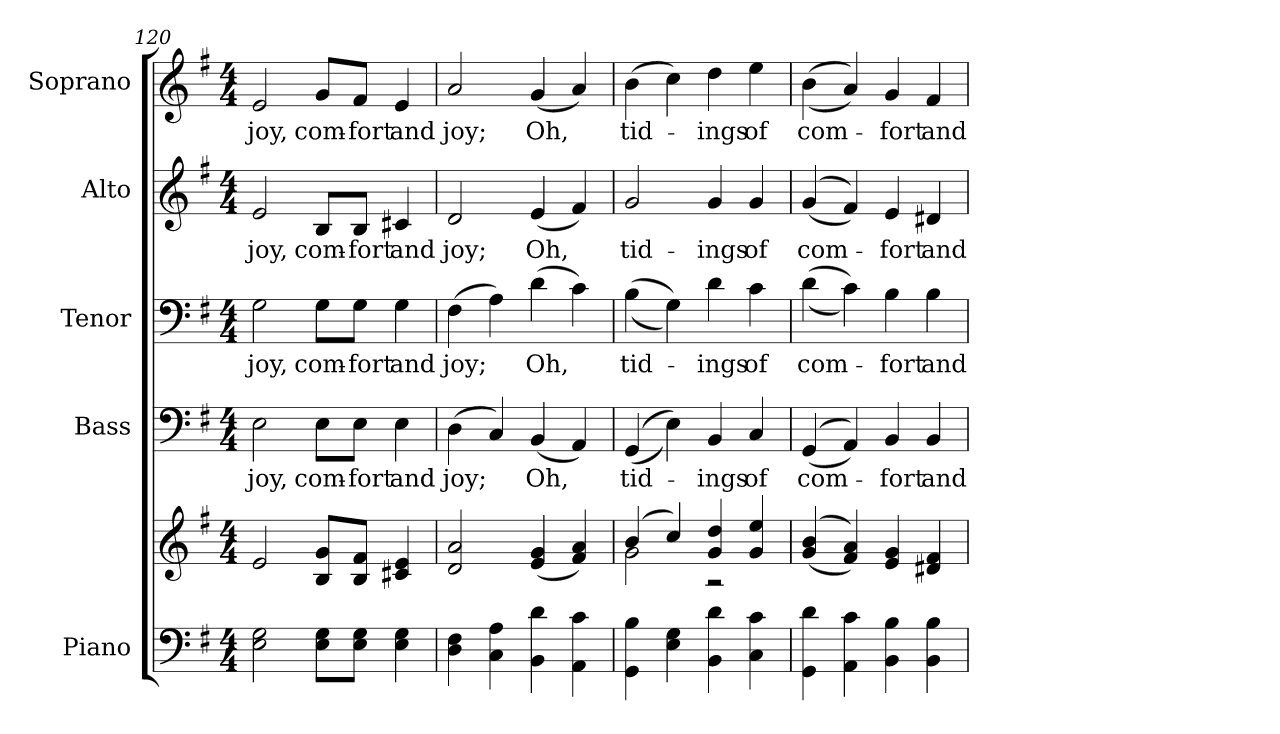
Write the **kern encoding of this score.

**kern	**kern	**kern	**text	**kern	**text	**kern	**text	**kern	**text
*part5	*part5	*part4	*part4	*part3	*part3	*part2	*part2	*part1	*part1
*staff6	*staff5	*staff4	*staff4	*staff3	*staff3	*staff2	*staff2	*staff1	*staff1
*I"Piano	*	*I"Bass	*	*I"Tenor	*	*I"Alto	*	*I"Soprano	*
*I'Pno.	*	*I'B.	*	*I'T.	*	*I'A.	*	*I'S.	*
*clefF4	*clefG2	*clefF4	*	*clefF4	*	*clefG2	*	*clefG2	*
*k[f#]	*k[f#]	*k[f#]	*	*k[f#]	*	*k[f#]	*	*k[f#]	*
*G:	*G:	*G:	*	*G:	*	*G:	*	*G:	*
*M4/4	*M4/4	*M4/4	*	*M4/4	*	*M4/4	*	*M4/4	*
=120	=120	=120	=120	=120	=120	=120	=120	=120	=120
!	!	!	!LO:LY:b:color=#000000	!	!	!	!	!	!
!	!	!	!	!	!LO:LY:b:color=#000000	!	!	!	!
!	!	!	!	!	!	!	!LO:LY:b:color=#000000	!	!
!	!	!	!	!	!	!	!	!	!LO:LY:b:color=#000000
2Ei\ 2Gi	2ei/	2Ei\	joy,	2Gi\	joy,	2ei/	joy,	2ei/	joy,
!	!	!	!LO:LY:b:color=#000000	!	!	!	!	!	!
!	!	!	!	!	!LO:LY:b:color=#000000	!	!	!	!
!	!	!	!	!	!	!	!LO:LY:b:color=#000000	!	!
!	!	!	!	!	!	!	!	!	!LO:LY:b:color=#000000
8Ei\ 8GiL	8Bi/ 8giL	8Ei\L	com-	8Gi\L	com-	8Bi/L	com-	8gi/L	com-
!	!	!	!LO:LY:b:color=#000000	!	!	!	!	!	!
!	!	!	!	!	!LO:LY:b:color=#000000	!	!	!	!
!	!	!	!	!	!	!	!LO:LY:b:color=#000000	!	!
!	!	!	!	!	!	!	!	!	!LO:LY:b:color=#000000
8Ei\ 8GiJ	8Bi/ 8f#iJ	8Ei\J	-fort	8Gi\J	-fort	8Bi/J	-fort	8f#i/J	-fort
!	!	!	!LO:LY:b:color=#000000	!	!	!	!	!	!
!	!	!	!	!	!LO:LY:b:color=#000000	!	!	!	!
!	!	!	!	!	!	!	!LO:LY:b:color=#000000	!	!
!	!	!	!	!	!	!	!	!	!LO:LY:b:color=#000000
4Ei\ 4Gi	4c#Xi/ 4ei	4Ei\	and	4Gi\	and	4c#Xi/	and	4ei/	and
!!LO:PB:g=z
=121	=121	=121	=121	=121	=121	=121	=121	=121	=121
!	!	!	!LO:LY:b:color=#000000	!	!	!	!	!	!
!	!	!	!	!	!LO:LY:b:color=#000000	!	!	!	!
!	!	!	!	!	!	!	!LO:LY:b:color=#000000	!	!
!	!	!	!	!	!	!	!	!	!LO:LY:b:color=#000000
4Di\ 4F#i	2di/ 2ai	(4Di\	joy;	(4F#i\	joy;	2di/	joy;	2ai/	joy;
4Ci\ 4Ai	.	4Ci/)	.	4Ai\)	.	.	.	.	.
!	!	!	!LO:LY:b:color=#000000	!	!	!	!	!	!
!	!	!	!	!	!LO:LY:b:color=#000000	!	!	!	!
!	!	!	!	!	!	!	!LO:LY:b:color=#000000	!	!
!	!	!	!	!	!	!	!	!	!LO:LY:b:color=#000000
4BBi\ 4di	(4ei/ 4gi	(4BBi/	Oh,	(4di\	Oh,	(4ei/	Oh,	(4gi/	Oh,
4AAi\ 4ci	4f#i/ 4ai)	4AAi/)	.	4ci\)	.	4f#i/)	.	4ai/)	.
=122	=122	=122	=122	=122	=122	=122	=122	=122	=122
*	*^	*	*	*	*	*	*	*	*
!	!	!	!	!LO:LY:b:color=#000000	!	!	!	!	!	!
!	!	!	!	!	!	!LO:LY:b:color=#000000	!	!	!	!
!	!	!	!	!	!	!	!	!LO:LY:b:color=#000000	!	!
!	!	!	!	!	!	!	!	!	!	!LO:LY:b:color=#000000
4GGi\ 4Bi	(4bi/	2gi\	((4GGi/	tid-	((4Bi\	tid-	2gi/	tid-	(4bi\	tid-
4Ei\ 4Gi	4cci/)	.	4Ei\))	.	4Gi\))	.	.	.	4cci\)	.
!	!	!	!	!LO:LY:b:color=#000000	!	!	!	!	!	!
!	!	!	!	!	!	!LO:LY:b:color=#000000	!	!	!	!
!	!	!	!	!	!	!	!	!LO:LY:b:color=#000000	!	!
!	!	!	!	!	!	!	!	!	!	!LO:LY:b:color=#000000
4BBi\ 4di	4gi/ 4ddi	2r	4BBi/	-ings	4di\	-ings	4gi/	-ings	4ddi\	-ings
!	!	!	!	!LO:LY:b:color=#000000	!	!	!	!	!	!
!	!	!	!	!	!	!LO:LY:b:color=#000000	!	!	!	!
!	!	!	!	!	!	!	!	!LO:LY:b:color=#000000	!	!
!	!	!	!	!	!	!	!	!	!	!LO:LY:b:color=#000000
4Ci\ 4ci	4gi/ 4eei	.	4Ci/	of	4ci\	of	4gi/	of	4eei\	of
*	*v	*v	*	*	*	*	*	*	*	*
!!LO:PB:g=z
=123	=123	=123	=123	=123	=123	=123	=123	=123	=123
!	!	!	!LO:LY:b:color=#000000	!	!	!	!	!	!
!	!	!	!	!	!LO:LY:b:color=#000000	!	!	!	!
!	!	!	!	!	!	!	!LO:LY:b:color=#000000	!	!
!	!	!	!	!	!	!	!	!	!LO:LY:b:color=#000000
4GGi\ 4di	((4gi/ 4bi	((4GGi/	com-	((4di\	com-	((4gi/	com-	((4bi\	com-
4AAi\ 4ci	4f#i/ 4ai))	4AAi/))	.	4ci\))	.	4f#i/))	.	4ai/))	.
!	!	!	!LO:LY:b:color=#000000	!	!	!	!	!	!
!	!	!	!	!	!LO:LY:b:color=#000000	!	!	!	!
!	!	!	!	!	!	!	!LO:LY:b:color=#000000	!	!
!	!	!	!	!	!	!	!	!	!LO:LY:b:color=#000000
4BBi\ 4Bi	4ei/ 4gi	4BBi/	-fort	4Bi\	-fort	4ei/	-fort	4gi/	-fort
!	!	!	!LO:LY:b:color=#000000	!	!	!	!	!	!
!	!	!	!	!	!LO:LY:b:color=#000000	!	!	!	!
!	!	!	!	!	!	!	!LO:LY:b:color=#000000	!	!
!	!	!	!	!	!	!	!	!	!LO:LY:b:color=#000000
4BBi\ 4Bi	4d#Xi/ 4f#i	4BBi/	and	4Bi\	and	4d#Xi/	and	4f#i/	and
=	=	=	=	=	=	=	=	=	=
*-	*-	*-	*-	*-	*-	*-	*-	*-	*-
